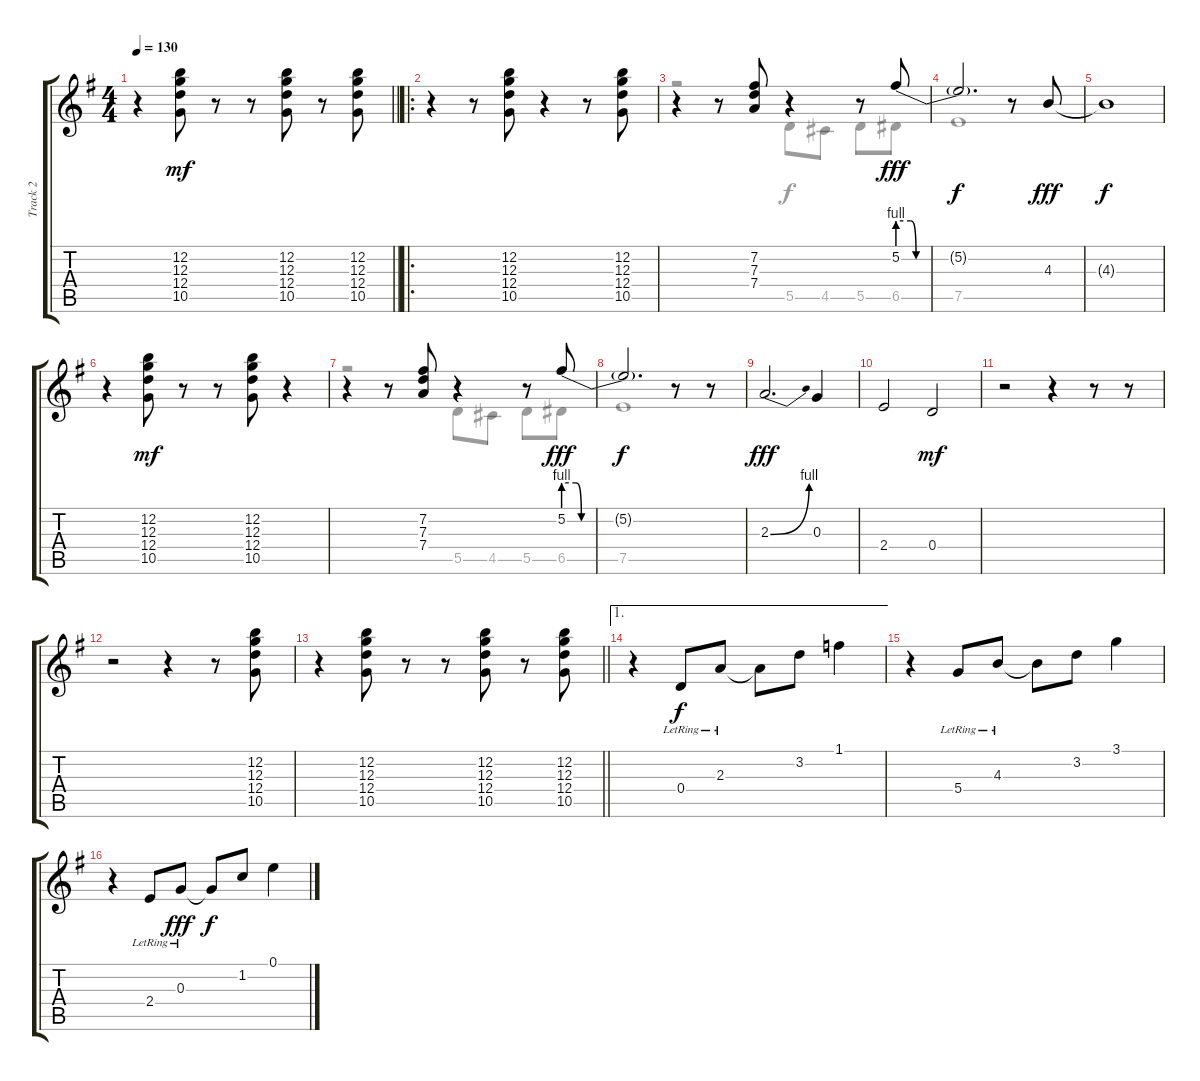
\track ("Track 2" "Track 2") {instrument electricguitarclean}
\staff {score tabs}
\tuning (E4 B3 G3 D3 A2 E2) {hide}
\voice
\ts (4 4)
\tempo 130
\clef g2
\barLineRight lightlight
\ks g
r.4{dy mf} (12.2 12.3 12.4 10.5).8 r.8 r.8 (12.2 12.3 12.4 10.5).8 r.8 (12.2 12.3 12.4 10.5).8 |
\ro
r.4 r.8 (12.2 12.3 12.4 10.5).8 r.4 r.8 (12.2 12.3 12.4 10.5).8 |
r.4 r.8 (7.2 7.3 7.4).8 r.4 r.8 5.2{be (custom 0 4 7 4 10 0 15 0 30 0 60 0)}.8{dy fff} |
5.2{t}.2{d dy f} r.8 4.3.8{dy fff} |
4.3{t}.1{dy f} |
r.4 (12.2 12.3 12.4 10.5).8{dy mf} r.8 r.8 (12.2 12.3 12.4 10.5).8 r.4 |
r.4 r.8 (7.2 7.3 7.4).8 r.4 r.8 5.2{be (custom 0 4 7 4 10 0 15 0 30 0 60 0)}.8{dy fff} |
5.2{t}.2{d dy f} r.8 r.8 |
2.3{be (bend 0 0 60 4)}.2{d dy fff} 0.3.4 |
2.4.2 0.4.2{dy mf} |
r.2 r.4 r.8 r.8 |
r.2 r.4 r.8 (12.2 12.3 12.4 10.5).8 |
\barLineRight lightlight
r.4 (12.2 12.3 12.4 10.5).8 r.8 r.8 (12.2 12.3 12.4 10.5).8 r.8 (12.2 12.3 12.4 10.5).8 |
\ae 1
r.4 0.4{lr}.8{dy f} 2.3{lr}.8 2.3{t}.8 3.2.8 1.1.4 |
r.4 5.4{lr}.8 4.3{lr}.8 4.3{t}.8 3.2.8 3.1.4 |
r.4 2.4{lr}.8 0.3{lr}.8{dy fff} 0.3{t}.8{dy f} 1.2.8 0.1.4
\voice
\clef g2
\ottava regular
\simile none
\barLineRight lightlight
\ks g
|
|
r.2 5.5.8 4.5.8 5.5.8 6.5.8 |
7.5.1 |
|
|
r.2 5.5.8 4.5.8 5.5.8 6.5.8 |
7.5.1 |
|
|
|
|
\barLineRight lightlight
|
|
|
